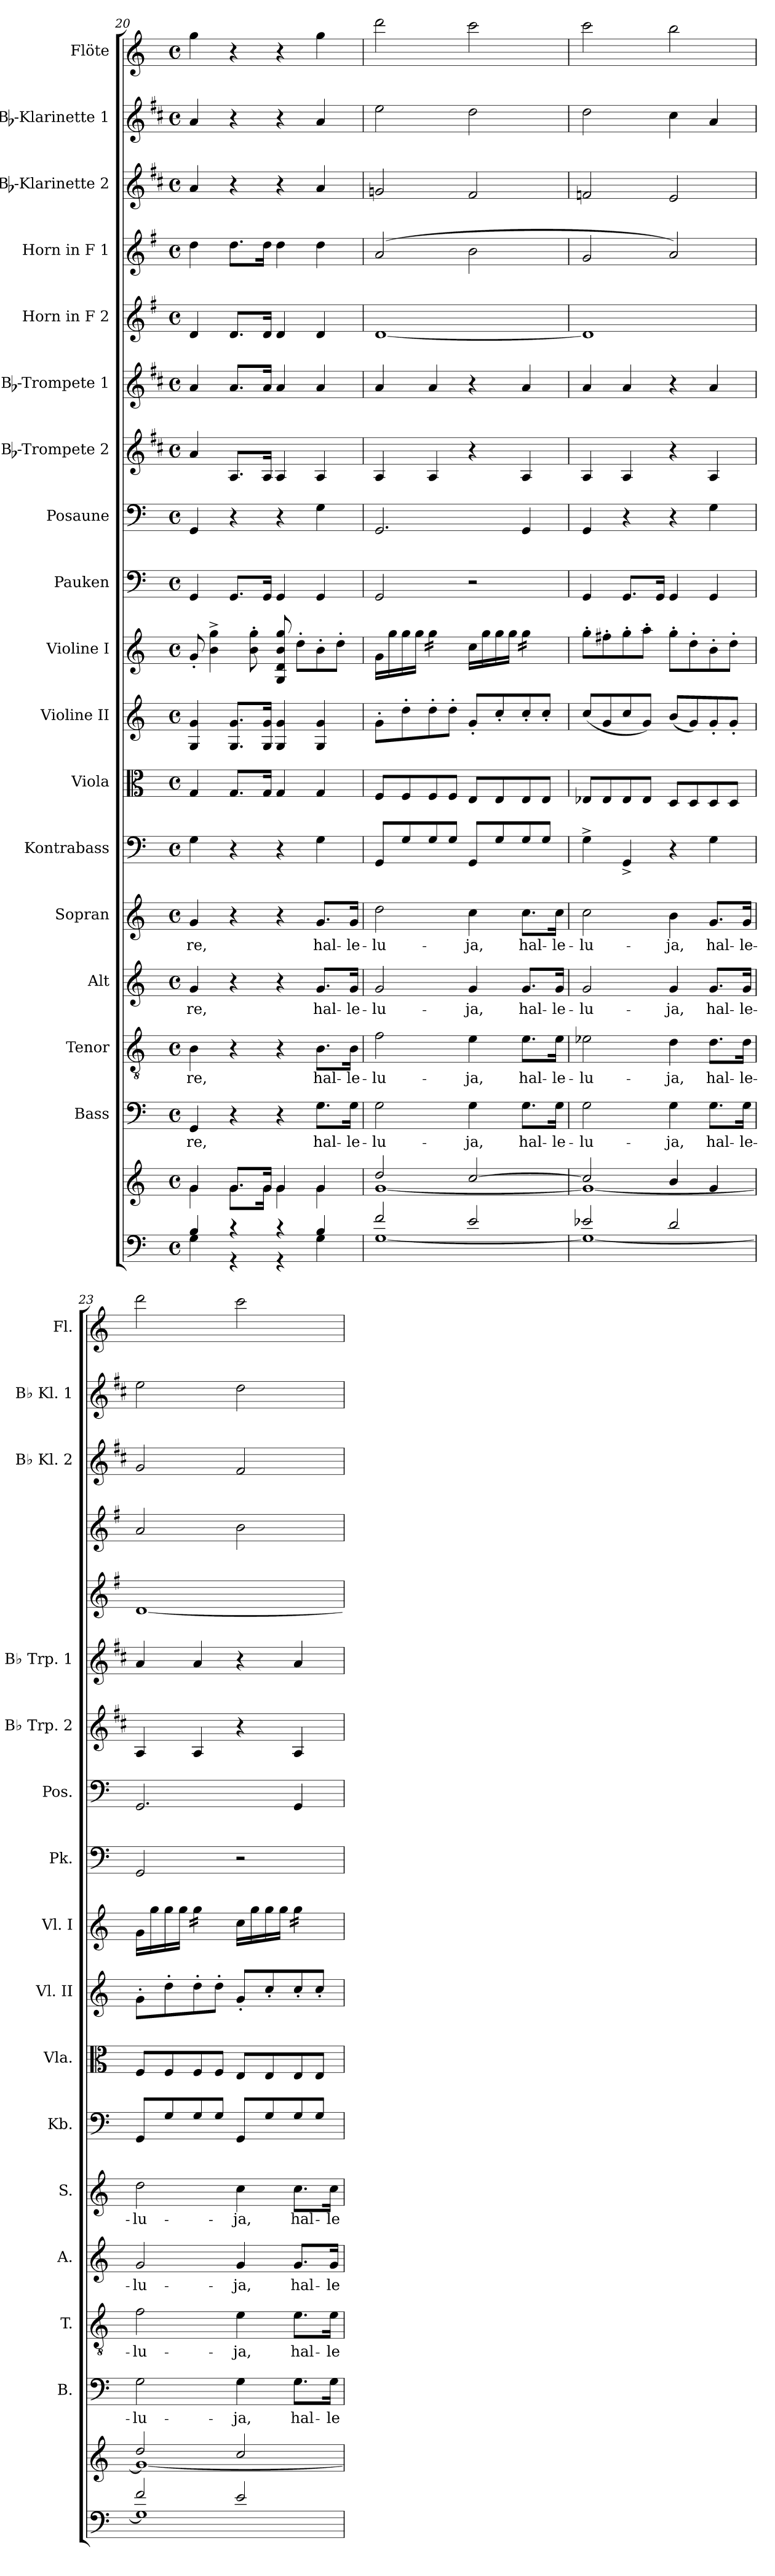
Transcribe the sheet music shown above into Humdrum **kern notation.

**kern	**kern	**kern	**text	**kern	**text	**kern	**text	**kern	**text	**kern	**kern	**kern	**kern	**kern	**kern	**kern	**kern	**kern	**kern	**kern	**kern	**kern
*part18	*part18	*part17	*part17	*part16	*part16	*part15	*part15	*part14	*part14	*part13	*part12	*part11	*part10	*part9	*part8	*part7	*part6	*part5	*part4	*part3	*part2	*part1
*staff19	*staff18	*staff17	*staff17	*staff16	*staff16	*staff15	*staff15	*staff14	*staff14	*staff13	*staff12	*staff11	*staff10	*staff9	*staff8	*staff7	*staff6	*staff5	*staff4	*staff3	*staff2	*staff1
*	*	*I"Bass	*	*I"Tenor	*	*I"Alt	*	*I"Sopran	*	*I"Kontrabass	*I"Viola	*I"Violine II	*I"Violine I	*I"Pauken	*I"Posaune	*I"Bb-Trompete 2	*I"Bb-Trompete 1	*I"Horn in F 2	*I"Horn in F 1	*I"Bb-Klarinette 2	*I"Bb-Klarinette 1	*I"Flöte
*	*	*I'B.	*	*I'T.	*	*I'A.	*	*I'S.	*	*I'Kb.	*I'Vla.	*I'Vl. II	*I'Vl. I	*I'Pk.	*I'Pos.	*I'Bb Trp. 2	*I'Bb Trp. 1	*	*	*I'Bb Kl. 2	*I'Bb Kl. 1	*I'Fl.
*clefF4	*clefG2	*clefF4	*	*clefGv2	*	*clefG2	*	*clefG2	*	*clefF4	*clefC3	*clefG2	*clefG2	*clefF4	*clefF4	*clefG2	*clefG2	*clefG2	*clefG2	*clefG2	*clefG2	*clefG2
*	*	*	*	*	*	*	*	*	*	*ITrd7c12	*	*	*	*	*	*ITrd1c2	*ITrd1c2	*ITrd4c7	*ITrd4c7	*ITrd1c2	*ITrd1c2	*
*k[]	*k[]	*k[]	*	*k[]	*	*k[]	*	*k[]	*	*k[]	*k[]	*k[]	*k[]	*k[]	*k[]	*k[]	*k[]	*k[]	*k[]	*k[]	*k[]	*k[]
*C:	*C:	*C:	*	*C:	*	*C:	*	*C:	*	*C:	*C:	*C:	*C:	*C:	*C:	*C:	*C:	*C:	*C:	*C:	*C:	*C:
*M4/4	*M4/4	*M4/4	*	*M4/4	*	*M4/4	*	*M4/4	*	*M4/4	*M4/4	*M4/4	*M4/4	*M4/4	*M4/4	*M4/4	*M4/4	*M4/4	*M4/4	*M4/4	*M4/4	*M4/4
*met(c)	*met(c)	*met(c)	*	*met(c)	*	*met(c)	*	*met(c)	*	*met(c)	*met(c)	*met(c)	*met(c)	*met(c)	*met(c)	*met(c)	*met(c)	*met(c)	*met(c)	*met(c)	*met(c)	*met(c)
=20	=20	=20	=20	=20	=20	=20	=20	=20	=20	=20	=20	=20	=20	=20	=20	=20	=20	=20	=20	=20	=20	=20
*^	*^	*	*	*	*	*	*	*	*	*	*	*	*	*	*	*	*	*	*	*	*	*
!	!	!	!	!	!LO:LY:b	!	!LO:LY:b	!	!LO:LY:b	!	!LO:LY:b	!	!	!	!	!	!	!	!	!	!	!	!	!
4B/	4G\	4g/	4g\	4GG/	-re,	4B\	-re,	4g/	-re,	4g/	-re,	4GG\	4G/	4G/ 4g/	8g'</	4GG/	4GG/	4g/	4g/	4G/	4g\	4g/	4g/	4gg\
.	.	.	.	.	.	.	.	.	.	.	.	.	.	.	4b\^> 4gg\^>	.	.	.	.	.	.	.	.	.
4r	4r	8.g/L	8.g\L	4r	.	4r	.	4r	.	4r	.	4r	8.G/L	8.G/ 8.g/L	.	8.GG/L	4r	8.G/L	8.g/L	8.G/L	8.g\L	4r	4r	4r
.	.	.	.	.	.	.	.	.	.	.	.	.	.	.	8b\'> 8gg\'>	.	.	.	.	.	.	.	.	.
.	.	16g/Jk	16g\Jk	.	.	.	.	.	.	.	.	.	16G/Jk	16G/ 16g/Jk	.	16GG/Jk	.	16G/Jk	16g/Jk	16G/Jk	16g\Jk	.	.	.
4r	4r	4g/	4g\	4r	.	4r	.	4r	.	4r	.	4r	4G/	4G/ 4g/	8G/ 8d/ 8b/ 8gg/	4GG/	4r	4G/	4g/	4G/	4g\	4r	4r	4r
.	.	.	.	.	.	.	.	.	.	.	.	.	.	.	8dd'>\L	.	.	.	.	.	.	.	.	.
!	!	!	!	!	!LO:LY:b	!	!LO:LY:b	!	!LO:LY:b	!	!LO:LY:b	!	!	!	!	!	!	!	!	!	!	!	!	!
4B/	4G\	4g/	4g\	8.G\L	hal-	8.B\L	hal-	8.g/L	hal-	8.g/L	hal-	4GG\	4G/	4G/ 4g/	8b'>\	4GG/	4G\	4G/	4g/	4G/	4g\	4g/	4g/	4gg\
.	.	.	.	.	.	.	.	.	.	.	.	.	.	.	8dd'>\J	.	.	.	.	.	.	.	.	.
!	!	!	!	!	!LO:LY:b	!	!LO:LY:b	!	!LO:LY:b	!	!LO:LY:b	!	!	!	!	!	!	!	!	!	!	!	!	!
.	.	.	.	16G\Jk	-le-	16B\Jk	-le-	16g/Jk	-le-	16g/Jk	-le-	.	.	.	.	.	.	.	.	.	.	.	.	.
=21	=21	=21	=21	=21	=21	=21	=21	=21	=21	=21	=21	=21	=21	=21	=21	=21	=21	=21	=21	=21	=21	=21	=21	=21
!	!	!	!	!	!LO:LY:b	!	!LO:LY:b	!	!LO:LY:b	!	!LO:LY:b	!	!	!	!	!	!	!	!	!	!	!	!	!
2f/	[<1G	2dd/	[<1g	2G\	-lu-	2f\	-lu-	2g/	-lu-	2dd\	-lu-	8GGG/L	8F/L	8g'>\L	16g\LL	2GG/	2.GG/	4G/	4g/	[1G	(2d/	2fn/	2dd\	2ddd\
.	.	.	.	.	.	.	.	.	.	.	.	.	.	.	16gg\	.	.	.	.	.	.	.	.	.
.	.	.	.	.	.	.	.	.	.	.	.	8GG/	8F/	8dd'>\	16gg\	.	.	.	.	.	.	.	.	.
.	.	.	.	.	.	.	.	.	.	.	.	.	.	.	16gg\JJ	.	.	.	.	.	.	.	.	.
*	*	*	*	*	*	*	*	*	*	*	*	*	*	*	*tremolo	*	*	*	*	*	*	*	*	*
.	.	.	.	.	.	.	.	.	.	.	.	8GG/	8F/	8dd'>\	16gg\LL	.	.	4G/	4g/	.	.	.	.	.
.	.	.	.	.	.	.	.	.	.	.	.	.	.	.	16gg\	.	.	.	.	.	.	.	.	.
.	.	.	.	.	.	.	.	.	.	.	.	8GG/J	8F/J	8dd'>\J	16gg\	.	.	.	.	.	.	.	.	.
.	.	.	.	.	.	.	.	.	.	.	.	.	.	.	16gg\JJ	.	.	.	.	.	.	.	.	.
*	*	*	*	*	*	*	*	*	*	*	*	*	*	*	*Xtremolo	*	*	*	*	*	*	*	*	*
!	!	!	!	!	!LO:LY:b	!	!LO:LY:b	!	!LO:LY:b	!	!LO:LY:b	!	!	!	!	!	!	!	!	!	!	!	!	!
2e/	.	[>2cc/	.	4G\	-ja,	4e\	-ja,	4g/	-ja,	4cc\	-ja,	8GGG/L	8E/L	8g'</L	16cc\LL	2r	.	4r	4r	.	2e\	2e/	2cc\	2ccc\
.	.	.	.	.	.	.	.	.	.	.	.	.	.	.	16gg\	.	.	.	.	.	.	.	.	.
.	.	.	.	.	.	.	.	.	.	.	.	8GG/	8E/	8cc'</	16gg\	.	.	.	.	.	.	.	.	.
.	.	.	.	.	.	.	.	.	.	.	.	.	.	.	16gg\JJ	.	.	.	.	.	.	.	.	.
!	!	!	!	!	!LO:LY:b	!	!LO:LY:b	!	!LO:LY:b	!	!LO:LY:b	!	!	!	!	!	!	!	!	!	!	!	!	!
*	*	*	*	*	*	*	*	*	*	*	*	*	*	*	*tremolo	*	*	*	*	*	*	*	*	*
.	.	.	.	8.G\L	hal-	8.e\L	hal-	8.g/L	hal-	8.cc\L	hal-	8GG/	8E/	8cc'</	16gg\LL	.	4GG/	4G/	4g/	.	.	.	.	.
.	.	.	.	.	.	.	.	.	.	.	.	.	.	.	16gg\	.	.	.	.	.	.	.	.	.
.	.	.	.	.	.	.	.	.	.	.	.	8GG/J	8E/J	8cc'</J	16gg\	.	.	.	.	.	.	.	.	.
!	!	!	!	!	!LO:LY:b	!	!LO:LY:b	!	!LO:LY:b	!	!LO:LY:b	!	!	!	!	!	!	!	!	!	!	!	!	!
.	.	.	.	16G\Jk	-le-	16e\Jk	-le-	16g/Jk	-le-	16cc\Jk	-le-	.	.	.	16gg\JJ	.	.	.	.	.	.	.	.	.
*	*	*	*	*	*	*	*	*	*	*	*	*	*	*	*Xtremolo	*	*	*	*	*	*	*	*	*
=22	=22	=22	=22	=22	=22	=22	=22	=22	=22	=22	=22	=22	=22	=22	=22	=22	=22	=22	=22	=22	=22	=22	=22	=22
!	!	!	!	!	!LO:LY:b	!	!LO:LY:b	!	!LO:LY:b	!	!LO:LY:b	!	!	!	!	!	!	!	!	!	!	!	!	!
2e-X/	1G_	2cc/]	1g_	2G\	-lu-	2e-X\	-lu-	2g/	-lu-	2cc\	-lu-	4GG^>\	8E-X/L	(<8cc/L	8gg'>\L	4GG/	4GG/	4G/	4g/	1G]	2c/	2e-X/	2cc\	2ccc\
.	.	.	.	.	.	.	.	.	.	.	.	.	8E-/	8g/	8ff#X'>\	.	.	.	.	.	.	.	.	.
.	.	.	.	.	.	.	.	.	.	.	.	4GGG^</	8E-/	8cc/	8gg'>\	8.GG/L	4r	4G/	4g/	.	.	.	.	.
.	.	.	.	.	.	.	.	.	.	.	.	.	8E-/J	8g/J)	8aa'>\J	.	.	.	.	.	.	.	.	.
.	.	.	.	.	.	.	.	.	.	.	.	.	.	.	.	16GG/Jk	.	.	.	.	.	.	.	.
!	!	!	!	!	!LO:LY:b	!	!LO:LY:b	!	!LO:LY:b	!	!LO:LY:b	!	!	!	!	!	!	!	!	!	!	!	!	!
2d/	.	4b/	.	4G\	-ja,	4d\	-ja,	4g/	-ja,	4b\	-ja,	4r	8D/L	(<8b/L	8gg'>\L	4GG/	4r	4r	4r	.	2d/)	2d/	4b\	2bb\
.	.	.	.	.	.	.	.	.	.	.	.	.	8D/	8g/)	8dd'>\	.	.	.	.	.	.	.	.	.
!	!	!	!	!	!LO:LY:b	!	!LO:LY:b	!	!LO:LY:b	!	!LO:LY:b	!	!	!	!	!	!	!	!	!	!	!	!	!
.	.	4g/	.	8.G\L	hal-	8.d\L	hal-	8.g/L	hal-	8.g/L	hal-	4GG\	8D/	8g'</	8b'>\	4GG/	4G\	4G/	4g/	.	.	.	4g/	.
.	.	.	.	.	.	.	.	.	.	.	.	.	8D/J	8g'</J	8dd'>\J	.	.	.	.	.	.	.	.	.
!	!	!	!	!	!LO:LY:b	!	!LO:LY:b	!	!LO:LY:b	!	!LO:LY:b	!	!	!	!	!	!	!	!	!	!	!	!	!
.	.	.	.	16G\Jk	-le-	16d\Jk	-le-	16g/Jk	-le-	16g/Jk	-le-	.	.	.	.	.	.	.	.	.	.	.	.	.
!!LO:PB:g=z
=23	=23	=23	=23	=23	=23	=23	=23	=23	=23	=23	=23	=23	=23	=23	=23	=23	=23	=23	=23	=23	=23	=23	=23	=23
!	!	!	!	!	!LO:LY:b	!	!LO:LY:b	!	!LO:LY:b	!	!LO:LY:b	!	!	!	!	!	!	!	!	!	!	!	!	!
2f/	1G]	2dd/	1g_	2G\	-lu-	2f\	-lu-	2g/	-lu-	2dd\	-lu-	8GGG/L	8F/L	8g'>\L	16g\LL	2GG/	2.GG/	4G/	4g/	[1G	2d/	2f/	2dd\	2ddd\
.	.	.	.	.	.	.	.	.	.	.	.	.	.	.	16gg\	.	.	.	.	.	.	.	.	.
.	.	.	.	.	.	.	.	.	.	.	.	8GG/	8F/	8dd'>\	16gg\	.	.	.	.	.	.	.	.	.
.	.	.	.	.	.	.	.	.	.	.	.	.	.	.	16gg\JJ	.	.	.	.	.	.	.	.	.
*	*	*	*	*	*	*	*	*	*	*	*	*	*	*	*tremolo	*	*	*	*	*	*	*	*	*
.	.	.	.	.	.	.	.	.	.	.	.	8GG/	8F/	8dd'>\	16gg\LL	.	.	4G/	4g/	.	.	.	.	.
.	.	.	.	.	.	.	.	.	.	.	.	.	.	.	16gg\	.	.	.	.	.	.	.	.	.
.	.	.	.	.	.	.	.	.	.	.	.	8GG/J	8F/J	8dd'>\J	16gg\	.	.	.	.	.	.	.	.	.
.	.	.	.	.	.	.	.	.	.	.	.	.	.	.	16gg\JJ	.	.	.	.	.	.	.	.	.
*	*	*	*	*	*	*	*	*	*	*	*	*	*	*	*Xtremolo	*	*	*	*	*	*	*	*	*
!	!	!	!	!	!LO:LY:b	!	!LO:LY:b	!	!LO:LY:b	!	!LO:LY:b	!	!	!	!	!	!	!	!	!	!	!	!	!
2e/	.	2cc/	.	4G\	-ja,	4e\	-ja,	4g/	-ja,	4cc\	-ja,	8GGG/L	8E/L	8g'</L	16cc\LL	2r	.	4r	4r	.	2e\	2e/	2cc\	2ccc\
.	.	.	.	.	.	.	.	.	.	.	.	.	.	.	16gg\	.	.	.	.	.	.	.	.	.
.	.	.	.	.	.	.	.	.	.	.	.	8GG/	8E/	8cc'</	16gg\	.	.	.	.	.	.	.	.	.
.	.	.	.	.	.	.	.	.	.	.	.	.	.	.	16gg\JJ	.	.	.	.	.	.	.	.	.
!	!	!	!	!	!LO:LY:b	!	!LO:LY:b	!	!LO:LY:b	!	!LO:LY:b	!	!	!	!	!	!	!	!	!	!	!	!	!
*	*	*	*	*	*	*	*	*	*	*	*	*	*	*	*tremolo	*	*	*	*	*	*	*	*	*
.	.	.	.	8.G\L	hal-	8.e\L	hal-	8.g/L	hal-	8.cc\L	hal-	8GG/	8E/	8cc'</	16gg\LL	.	4GG/	4G/	4g/	.	.	.	.	.
.	.	.	.	.	.	.	.	.	.	.	.	.	.	.	16gg\	.	.	.	.	.	.	.	.	.
.	.	.	.	.	.	.	.	.	.	.	.	8GG/J	8E/J	8cc'</J	16gg\	.	.	.	.	.	.	.	.	.
!	!	!	!	!	!LO:LY:b	!	!LO:LY:b	!	!LO:LY:b	!	!LO:LY:b	!	!	!	!	!	!	!	!	!	!	!	!	!
.	.	.	.	16G\Jk	-le-	16e\Jk	-le-	16g/Jk	-le-	16cc\Jk	-le-	.	.	.	16gg\JJ	.	.	.	.	.	.	.	.	.
*	*	*	*	*	*	*	*	*	*	*	*	*	*	*	*Xtremolo	*	*	*	*	*	*	*	*	*
*v	*v	*	*	*	*	*	*	*	*	*	*	*	*	*	*	*	*	*	*	*	*	*	*	*
*	*v	*v	*	*	*	*	*	*	*	*	*	*	*	*	*	*	*	*	*	*	*	*	*
=	=	=	=	=	=	=	=	=	=	=	=	=	=	=	=	=	=	=	=	=	=	=
*-	*-	*-	*-	*-	*-	*-	*-	*-	*-	*-	*-	*-	*-	*-	*-	*-	*-	*-	*-	*-	*-	*-
